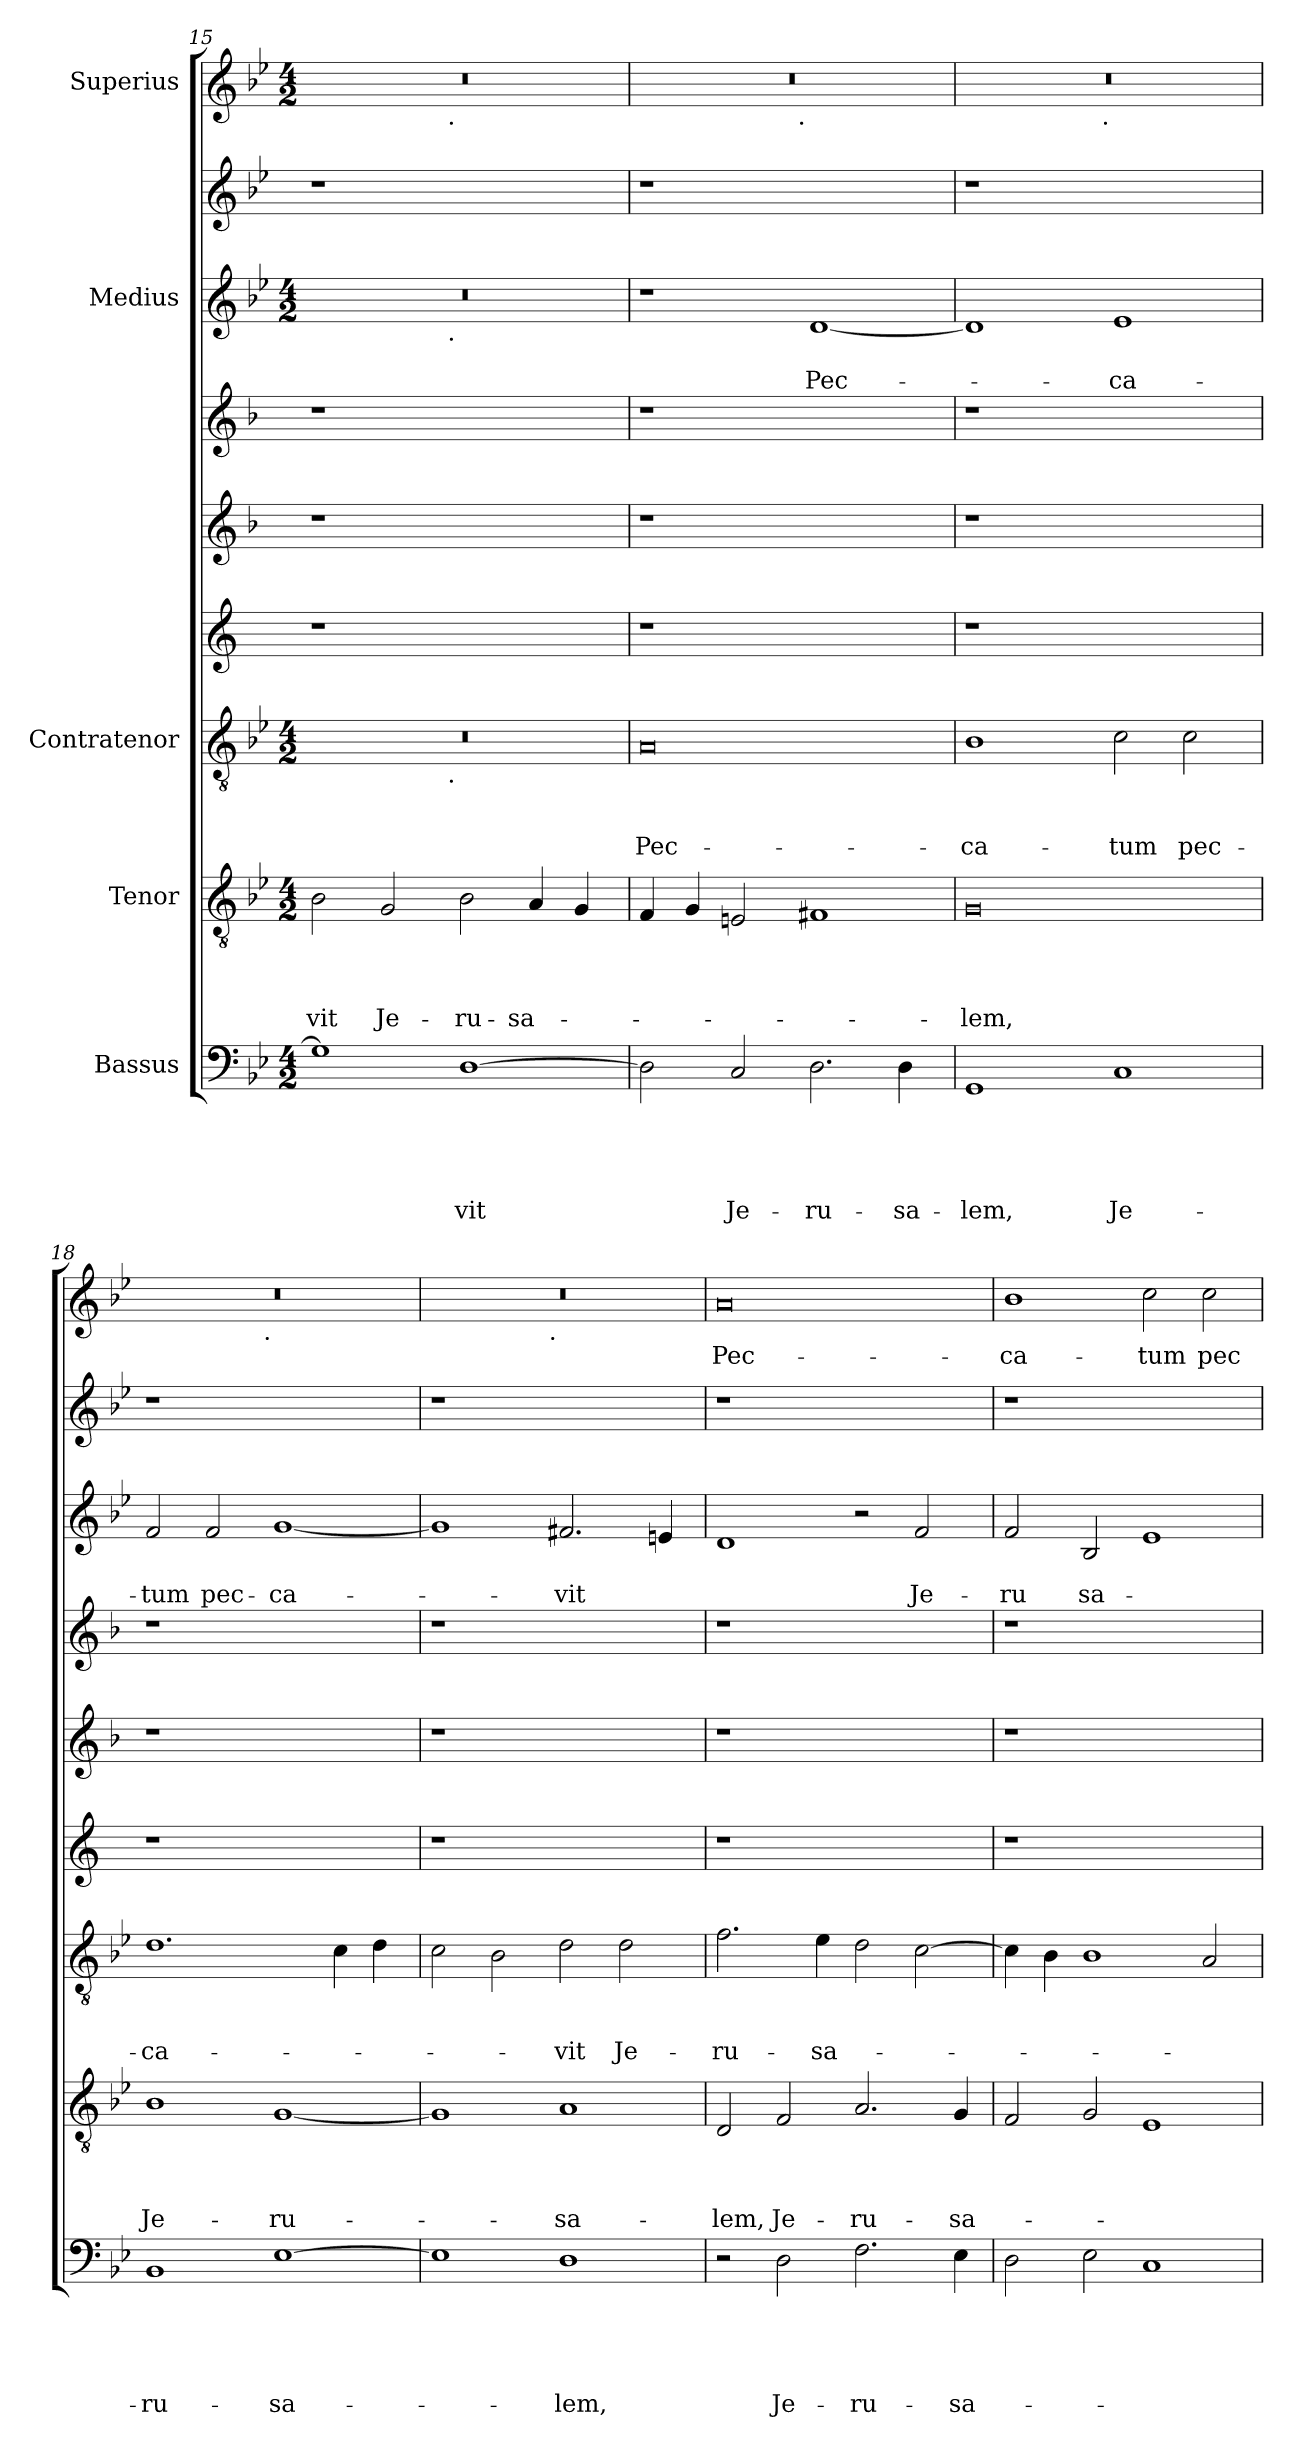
**kern	**text	**text	**text	**text	**text	**kern	**text	**text	**text	**text	**kern	**text	**text	**text	**kern	**kern	**kern	**kern	**text	**text	**kern	**kern	**text
*part9	*part9	*part9	*part9	*part9	*part9	*part8	*part8	*part8	*part8	*part8	*part7	*part7	*part7	*part7	*part6	*part5	*part4	*part3	*part3	*part3	*part2	*part1	*part1
*staff9	*staff9	*staff9	*staff9	*staff9	*staff9	*staff8	*staff8	*staff8	*staff8	*staff8	*staff7	*staff7	*staff7	*staff7	*staff6	*staff5	*staff4	*staff3	*staff3	*staff3	*staff2	*staff1	*staff1
*I"Bassus	*	*	*	*	*	*I"Tenor	*	*	*	*	*I"Contratenor	*	*	*	*	*	*	*I"Medius	*	*	*	*I"Superius	*
*clefF4	*	*	*	*	*	*clefGv2	*	*	*	*	*clefGv2	*	*	*	*clefG2	*clefG2	*clefG2	*clefG2	*	*	*clefG2	*clefG2	*
*	*	*	*	*	*	*	*	*	*	*	*	*	*	*	*ITrd1c2	*ITrd-3c-5	*ITrd-3c-5	*	*	*	*	*	*
*k[b-e-]	*	*	*	*	*	*k[b-e-]	*	*	*	*	*k[b-e-]	*	*	*	*k[b-e-]	*k[b-e-]	*k[b-e-]	*k[b-e-]	*	*	*k[b-e-]	*k[b-e-]	*
*B-:	*	*	*	*	*	*B-:	*	*	*	*	*B-:	*	*	*	*B-:	*B-:	*B-:	*B-:	*	*	*B-:	*B-:	*
*M4/2	*	*	*	*	*	*M4/2	*	*	*	*	*M4/2	*	*	*	*	*	*	*M4/2	*	*	*	*M4/2	*
=15	=15	=15	=15	=15	=15	=15	=15	=15	=15	=15	=15	=15	=15	=15	=15	=15	=15	=15	=15	=15	=15	=15	=15
!	!	!	!	!	!	!	!	!	!	!LO:LY:b	!	!	!	!	!	!	!	!	!	!	!	!	!
*	*	*	*	*	*	*	*	*	*	*	*^	*	*	*	*	*	*	*^	*	*	*	*^	*
1G]	.	.	.	.	.	2B-\	.	.	.	-vit	0r	2ryy	.	.	.	1r	1r	1r	0r	2ryy	.	.	1r	0r	2ryy	.
!	!	!	!	!	!	!	!	!	!	!LO:LY:b	!	!	!	!	!	!	!	!	!	!	!	!	!	!	!	!
.	.	.	.	.	.	2G/	.	.	.	Je-	.	4...ryy	.	.	.	.	.	.	.	4...ryy	.	.	.	.	4...ryy	.
!	!	!	!	!	!	!	!	!	!	!	!	!	!	!	!	!	!	!	!	!	!	!	!	!	!LO:TX:b:t=.	!
!	!	!	!	!	!	!	!	!	!	!	!	!	!	!	!	!	!	!	!	!LO:TX:b:t=.	!	!	!	!	!	!
!	!	!	!	!	!	!	!	!	!	!	!	!LO:TX:b:t=.	!	!	!	!	!	!	!	!	!	!	!	!	!	!
.	.	.	.	.	.	.	.	.	.	.	.	1ryy	.	.	.	.	.	.	.	1ryy	.	.	.	.	1ryy	.
!	!	!	!	!	!LO:LY:b	!	!	!	!	!LO:LY:b	!	!	!	!	!	!	!	!	!	!	!	!	!	!	!	!
[>1D	.	.	.	.	-vit	2B-\	.	.	.	-ru-	.	.	.	.	.	1ryy	1ryy	1ryy	.	.	.	.	1ryy	.	.	.
!	!	!	!	!	!	!	!	!	!	!LO:LY:b	!	!	!	!	!	!	!	!	!	!	!	!	!	!	!	!
.	.	.	.	.	.	4A/	.	.	.	-sa-	.	.	.	.	.	.	.	.	.	.	.	.	.	.	.	.
.	.	.	.	.	.	4G/	.	.	.	.	.	.	.	.	.	.	.	.	.	.	.	.	.	.	.	.
.	.	.	.	.	.	.	.	.	.	.	.	32ryy	.	.	.	.	.	.	.	32ryy	.	.	.	.	32ryy	.
=16	=16	=16	=16	=16	=16	=16	=16	=16	=16	=16	=16	=16	=16	=16	=16	=16	=16	=16	=16	=16	=16	=16	=16	=16	=16	=16
!	!	!	!	!	!	!	!	!	!	!	!	!	!	!	!LO:LY:b	!	!	!	!	!	!	!	!	!	!	!
*	*	*	*	*	*	*	*	*	*	*	*v	*v	*	*	*	*	*	*	*v	*v	*	*	*	*	*	*
2D\]	.	.	.	.	.	4F/	.	.	.	.	0A	.	.	Pec-	1r	1r	1r	1r	.	.	1r	0r	2ryy	.
.	.	.	.	.	.	4G/	.	.	.	.	.	.	.	.	.	.	.	.	.	.	.	.	.	.
!	!	!	!	!	!LO:LY:b	!	!	!	!	!	!	!	!	!	!	!	!	!	!	!	!	!	!	!
2C/	.	.	.	.	Je-	2En/	.	.	.	.	.	.	.	.	.	.	.	.	.	.	.	.	4...ryy	.
!	!	!	!	!	!	!	!	!	!	!	!	!	!	!	!	!	!	!	!	!	!	!	!LO:TX:b:t=.	!
.	.	.	.	.	.	.	.	.	.	.	.	.	.	.	.	.	.	.	.	.	.	.	1ryy	.
!	!	!	!	!	!LO:LY:b	!	!	!	!	!	!	!	!	!	!	!	!	!	!	!LO:LY:b	!	!	!	!
2.D\	.	.	.	.	-ru-	1F#X	.	.	.	.	.	.	.	.	1ryy	1ryy	1ryy	[<1d	.	Pec-	1ryy	.	.	.
!	!	!	!	!	!LO:LY:b	!	!	!	!	!	!	!	!	!	!	!	!	!	!	!	!	!	!	!
4D\	.	.	.	.	-sa-	.	.	.	.	.	.	.	.	.	.	.	.	.	.	.	.	.	.	.
.	.	.	.	.	.	.	.	.	.	.	.	.	.	.	.	.	.	.	.	.	.	.	32ryy	.
=17	=17	=17	=17	=17	=17	=17	=17	=17	=17	=17	=17	=17	=17	=17	=17	=17	=17	=17	=17	=17	=17	=17	=17	=17
!	!	!	!	!	!LO:LY:b	!	!	!	!	!LO:LY:b	!	!	!	!LO:LY:b	!	!	!	!	!	!	!	!	!	!
1GG	.	.	.	.	-lem,	0G	.	.	.	-lem,	1B-	.	.	-ca-	1r	1r	1r	1d]	.	.	1r	0r	2ryy	.
.	.	.	.	.	.	.	.	.	.	.	.	.	.	.	.	.	.	.	.	.	.	.	4...ryy	.
!	!	!	!	!	!	!	!	!	!	!	!	!	!	!	!	!	!	!	!	!	!	!	!LO:TX:b:t=.	!
.	.	.	.	.	.	.	.	.	.	.	.	.	.	.	.	.	.	.	.	.	.	.	1ryy	.
!	!	!	!	!	!LO:LY:b	!	!	!	!	!	!	!	!	!LO:LY:b	!	!	!	!	!	!LO:LY:b	!	!	!	!
1C	.	.	.	.	Je-	.	.	.	.	.	2c\	.	.	-tum	1ryy	1ryy	1ryy	1e-	.	-ca-	1ryy	.	.	.
!	!	!	!	!	!	!	!	!	!	!	!	!	!	!LO:LY:b	!	!	!	!	!	!	!	!	!	!
.	.	.	.	.	.	.	.	.	.	.	2c\	.	.	pec-	.	.	.	.	.	.	.	.	.	.
.	.	.	.	.	.	.	.	.	.	.	.	.	.	.	.	.	.	.	.	.	.	.	32ryy	.
=18	=18	=18	=18	=18	=18	=18	=18	=18	=18	=18	=18	=18	=18	=18	=18	=18	=18	=18	=18	=18	=18	=18	=18	=18
!	!	!	!	!	!LO:LY:b	!	!	!	!	!LO:LY:b	!	!	!	!LO:LY:b	!	!	!	!	!	!LO:LY:b	!	!	!	!
1BB-	.	.	.	.	-ru-	1B-	.	.	.	Je-	1.d	.	.	-ca-	1r	1r	1r	2f/	.	-tum	1r	0r	2ryy	.
!	!	!	!	!	!	!	!	!	!	!	!	!	!	!	!	!	!	!	!	!LO:LY:b	!	!	!	!
.	.	.	.	.	.	.	.	.	.	.	.	.	.	.	.	.	.	2f/	.	pec-	.	.	4...ryy	.
!	!	!	!	!	!	!	!	!	!	!	!	!	!	!	!	!	!	!	!	!	!	!	!LO:TX:b:t=.	!
.	.	.	.	.	.	.	.	.	.	.	.	.	.	.	.	.	.	.	.	.	.	.	1ryy	.
!	!	!	!	!	!LO:LY:b	!	!	!	!	!LO:LY:b	!	!	!	!	!	!	!	!	!	!LO:LY:b	!	!	!	!
[<1E-	.	.	.	.	-sa-	[<1G	.	.	.	-ru-	.	.	.	.	1ryy	1ryy	1ryy	[<1g	.	-ca-	1ryy	.	.	.
.	.	.	.	.	.	.	.	.	.	.	4c\	.	.	.	.	.	.	.	.	.	.	.	.	.
.	.	.	.	.	.	.	.	.	.	.	4d\	.	.	.	.	.	.	.	.	.	.	.	.	.
.	.	.	.	.	.	.	.	.	.	.	.	.	.	.	.	.	.	.	.	.	.	.	32ryy	.
!!LO:LB:g=z	!!
=19	=19	=19	=19	=19	=19	=19	=19	=19	=19	=19	=19	=19	=19	=19	=19	=19	=19	=19	=19	=19	=19	=19	=19	=19
1E-]	.	.	.	.	.	1G]	.	.	.	.	2c\	.	.	.	1r	1r	1r	1g]	.	.	1r	0r	2ryy	.
.	.	.	.	.	.	.	.	.	.	.	2B-\	.	.	.	.	.	.	.	.	.	.	.	4...ryy	.
!	!	!	!	!	!	!	!	!	!	!	!	!	!	!	!	!	!	!	!	!	!	!	!LO:TX:b:t=.	!
.	.	.	.	.	.	.	.	.	.	.	.	.	.	.	.	.	.	.	.	.	.	.	1ryy	.
!	!	!	!	!	!LO:LY:b	!	!	!	!	!LO:LY:b	!	!	!	!LO:LY:b	!	!	!	!	!	!LO:LY:b	!	!	!	!
1D	.	.	.	.	-lem,	1A	.	.	.	-sa-	2d\	.	.	-vit	1ryy	1ryy	1ryy	2.f#X/	.	-vit	1ryy	.	.	.
!	!	!	!	!	!	!	!	!	!	!	!	!	!	!LO:LY:b	!	!	!	!	!	!	!	!	!	!
.	.	.	.	.	.	.	.	.	.	.	2d\	.	.	Je-	.	.	.	.	.	.	.	.	.	.
.	.	.	.	.	.	.	.	.	.	.	.	.	.	.	.	.	.	4en/	.	.	.	.	.	.
.	.	.	.	.	.	.	.	.	.	.	.	.	.	.	.	.	.	.	.	.	.	.	32ryy	.
=20	=20	=20	=20	=20	=20	=20	=20	=20	=20	=20	=20	=20	=20	=20	=20	=20	=20	=20	=20	=20	=20	=20	=20	=20
!	!	!	!	!	!	!	!	!	!	!LO:LY:b	!	!	!	!LO:LY:b	!	!	!	!	!	!	!	!	!	!LO:LY:b
*	*	*	*	*	*	*	*	*	*	*	*	*	*	*	*	*	*	*	*	*	*	*v	*v	*
2r	.	.	.	.	.	2D/	.	.	.	-lem,	2.f\	.	.	-ru-	1r	1r	1r	1d	.	.	1r	0a	Pec-
!	!	!	!	!	!LO:LY:b	!	!	!	!	!LO:LY:b	!	!	!	!	!	!	!	!	!	!	!	!	!
2D\	.	.	.	.	Je-	2F/	.	.	.	Je-	.	.	.	.	.	.	.	.	.	.	.	.	.
!	!	!	!	!	!	!	!	!	!	!	!	!	!	!LO:LY:b	!	!	!	!	!	!	!	!	!
.	.	.	.	.	.	.	.	.	.	.	4e-\	.	.	-sa-	.	.	.	.	.	.	.	.	.
!	!	!	!	!	!LO:LY:b	!	!	!	!	!LO:LY:b	!	!	!	!	!	!	!	!	!	!	!	!	!
2.F\	.	.	.	.	-ru-	2.A/	.	.	.	-ru-	2d\	.	.	.	1ryy	1ryy	1ryy	2r	.	.	1ryy	.	.
!	!	!	!	!	!	!	!	!	!	!	!	!	!	!	!	!	!	!	!	!LO:LY:b	!	!	!
.	.	.	.	.	.	.	.	.	.	.	[>2c\	.	.	.	.	.	.	2f/	.	Je-	.	.	.
!	!	!	!	!	!LO:LY:b	!	!	!	!	!LO:LY:b	!	!	!	!	!	!	!	!	!	!	!	!	!
4E-\	.	.	.	.	-sa-	4G/	.	.	.	-sa-	.	.	.	.	.	.	.	.	.	.	.	.	.
=21	=21	=21	=21	=21	=21	=21	=21	=21	=21	=21	=21	=21	=21	=21	=21	=21	=21	=21	=21	=21	=21	=21	=21
!	!	!	!	!	!	!	!	!	!	!	!	!	!	!	!	!	!	!	!	!LO:LY:b	!	!	!LO:LY:b
2D\	.	.	.	.	.	2F/	.	.	.	.	4c\]	.	.	.	1r	1r	1r	2f/	.	-ru	1r	1b-	-ca-
.	.	.	.	.	.	.	.	.	.	.	4B-\	.	.	.	.	.	.	.	.	.	.	.	.
!	!	!	!	!	!	!	!	!	!	!	!	!	!	!	!	!	!	!	!	!LO:LY:b	!	!	!
2E-\	.	.	.	.	.	2G/	.	.	.	.	1B-	.	.	.	.	.	.	2B-/	.	sa-	.	.	.
!	!	!	!	!	!	!	!	!	!	!	!	!	!	!	!	!	!	!	!	!	!	!	!LO:LY:b
1C	.	.	.	.	.	1E-	.	.	.	.	.	.	.	.	1ryy	1ryy	1ryy	1e-	.	.	1ryy	2cc\	-tum
!	!	!	!	!	!	!	!	!	!	!	!	!	!	!	!	!	!	!	!	!	!	!	!LO:LY:b
.	.	.	.	.	.	.	.	.	.	.	2A/	.	.	.	.	.	.	.	.	.	.	2cc\	pec-
=	=	=	=	=	=	=	=	=	=	=	=	=	=	=	=	=	=	=	=	=	=	=	=
*-	*-	*-	*-	*-	*-	*-	*-	*-	*-	*-	*-	*-	*-	*-	*-	*-	*-	*-	*-	*-	*-	*-	*-
